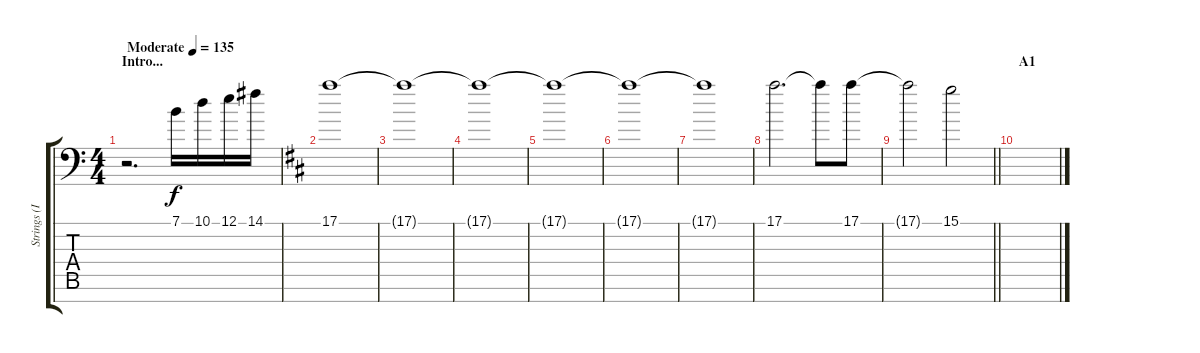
\track ("Strings (Intro)" "Strings (I") {instrument stringensemble1}
\staff {score tabs}
\tuning (E4 B3 G3 D3 A2 E2 C-1) {hide}
\ts (4 4)
\section ("" "Intro...")
\tempo (135 "Moderate")
\clef f4
\ks c
r.2{d dy f instrument stringensemble1} 7.1.16 10.1.16 12.1.16 14.1.16 |
\ks d
17.1.1 |
17.1{t}.1 |
17.1{t}.1 |
17.1{t}.1 |
17.1{t}.1 |
17.1{t}.1 |
17.1.2{d} 17.1{t}.8 17.1.8 |
\barLineRight lightlight
17.1{t}.2 15.1.2 |
\section ("" "A1")
